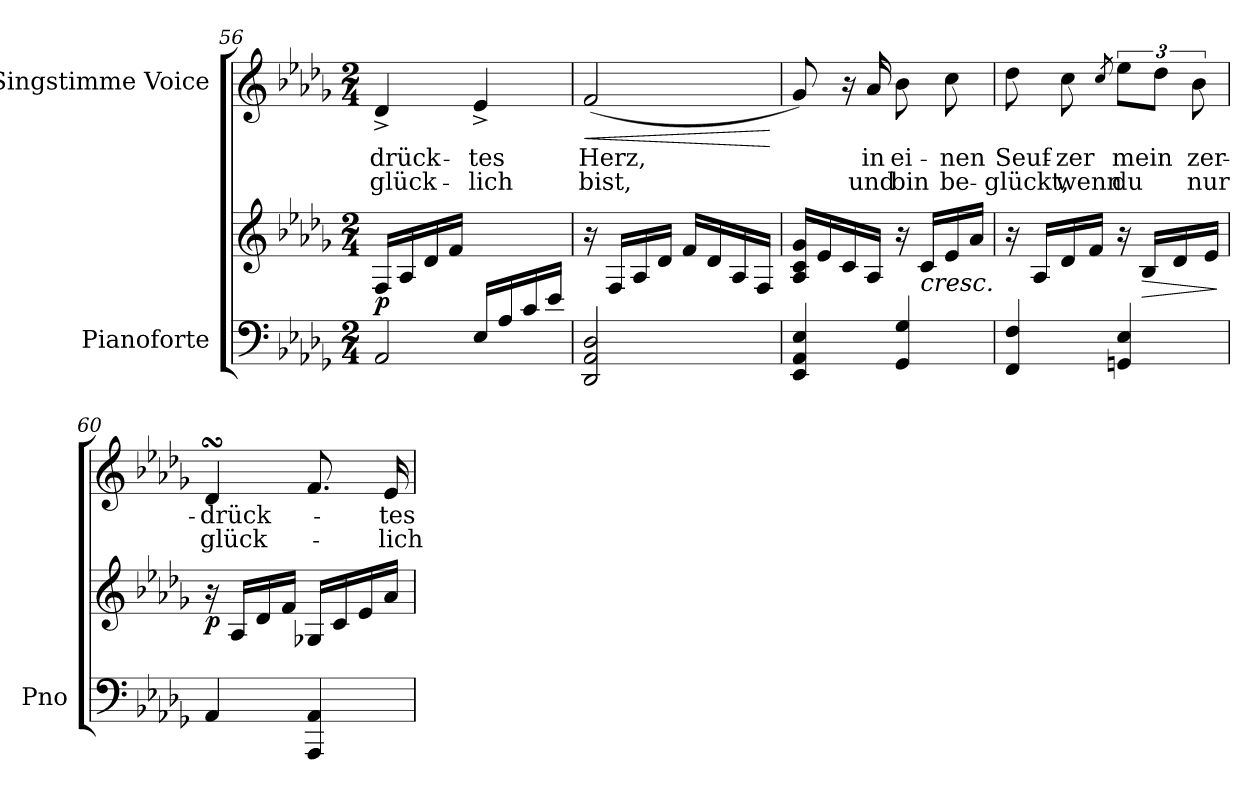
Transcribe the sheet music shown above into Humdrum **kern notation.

**kern	**kern	**dynam	**kern	**text	**text	**dynam
*part2	*part2	*part2	*part1	*part1	*part1	*part1
*staff3	*staff2	*staff2/3	*staff1	*staff1	*staff1	*staff1
*I"Pianoforte	*	*	*I"Singstimme Voice	*	*	*
*I'Pno	*	*	*	*	*	*
*clefF4	*clefG2	*	*clefG2	*	*	*
*k[b-e-a-d-g-]	*k[b-e-a-d-g-]	*	*k[b-e-a-d-g-]	*	*	*
*M2/4	*M2/4	*	*M2/4	*	*	*
=56	=56	=56	=56	=56	=56	=56
*^	*	*	*	*	*	*
!	!	!	!LO:DY:b	!	!LO:LY:b	!LO:LY:b	!
4ryy	2AA-/	16F/LL	p	4d-^/	-drück-	glück-	.
.	.	16A-/	.	.	.	.	.
.	.	16d-/	.	.	.	.	.
.	.	16f/JJ	.	.	.	.	.
!	!	!	!	!	!LO:LY:b	!LO:LY:b	!
16E-/LL	.	4ryy	.	4e-^/	-tes	-lich	.
16A-/	.	.	.	.	.	.	.
16c/	.	.	.	.	.	.	.
16e-/JJ	.	.	.	.	.	.	.
*v	*v	*	*	*	*	*	*
=57	=57	=57	=57	=57	=57	=57
!	!	!	!	!LO:LY:b	!LO:LY:b	!LO:HP:b
2DD-/ 2AA-/ 2D-/	16r	.	(<2f/	Herz,	bist,	<
.	16F/LL	.	.	.	.	.
.	16A-/	.	.	.	.	.
.	16d-/JJ	.	.	.	.	.
.	16f/LL	.	.	.	.	.
.	16d-/	.	.	.	.	.
.	16A-/	.	.	.	.	.
.	16F/JJ	.	.	.	.	.
.	.	.	.	.	.	[
!!LO:LB:g=z
=58	=58	=58	=58	=58	=58	=58
4EE-/ 4AA-/ 4E-/	16A-/ 16c/ 16g-/LL	.	8g-/)	.	.	.
.	16e-/	.	.	.	.	.
.	16c/	.	16r	.	.	.
!	!	!	!	!LO:LY:b	!LO:LY:b	!
.	16A-/JJ	.	16a-/	in	und	.
!	!	!	!	!LO:LY:b	!LO:LY:b	!
4GG-/ 4G-/	16r	.	8b-\	ei-	bin	.
!	!LO:TX:b:i:t=cresc.	!	!	!	!	!
.	16c/LL	.	.	.	.	.
!	!	!	!	!LO:LY:b	!LO:LY:b	!
.	16e-/	.	8cc\	-nen	be-	.
.	16a-/JJ	.	.	.	.	.
=59	=59	=59	=59	=59	=59	=59
!	!	!	!	!LO:LY:b	!LO:LY:b	!
4FF/ 4F/	16r	.	8dd-\	Seuf-	-glückt,	.
.	16A-/LL	.	.	.	.	.
!	!	!	!	!LO:LY:b	!LO:LY:b	!
.	16d-/	.	8cc\	-zer	wenn	.
.	16f/JJ	.	.	.	.	.
.	.	.	8qcc/	.	.	.
!	!	!	!	!LO:LY:b	!LO:LY:b	!
4GGn/ 4E-/	16r	.	12ee-\L	mein	du	.
!	!	!LO:HP:b	!	!	!	!
.	16B-/LL	>	.	.	.	.
.	.	.	12dd-\J	.	.	.
.	16d-/	.	.	.	.	.
!	!	!	!	!LO:LY:b	!LO:LY:b	!
.	.	.	12b-\	zer-	nur	.
.	16e-/JJ	.	.	.	.	.
.	.	]	.	.	.	.
=60	=60	=60	=60	=60	=60	=60
!	!	!LO:DY:b	!	!LO:LY:b	!LO:LY:b	!
4AA-/	16r	p	4d-sSSs/	-drück-	glück-	.
.	16A-/LL	.	.	.	.	.
.	16d-/	.	.	.	.	.
.	16f/JJ	.	.	.	.	.
4AAA-/ 4AA-/	16G-X/LL	.	8.f/	.	.	.
.	16c/	.	.	.	.	.
.	16e-/	.	.	.	.	.
!	!	!	!	!LO:LY:b	!LO:LY:b	!
.	16a-/JJ	.	16e-/	-tes	-lich	.
=	=	=	=	=	=	=
*-	*-	*-	*-	*-	*-	*-
